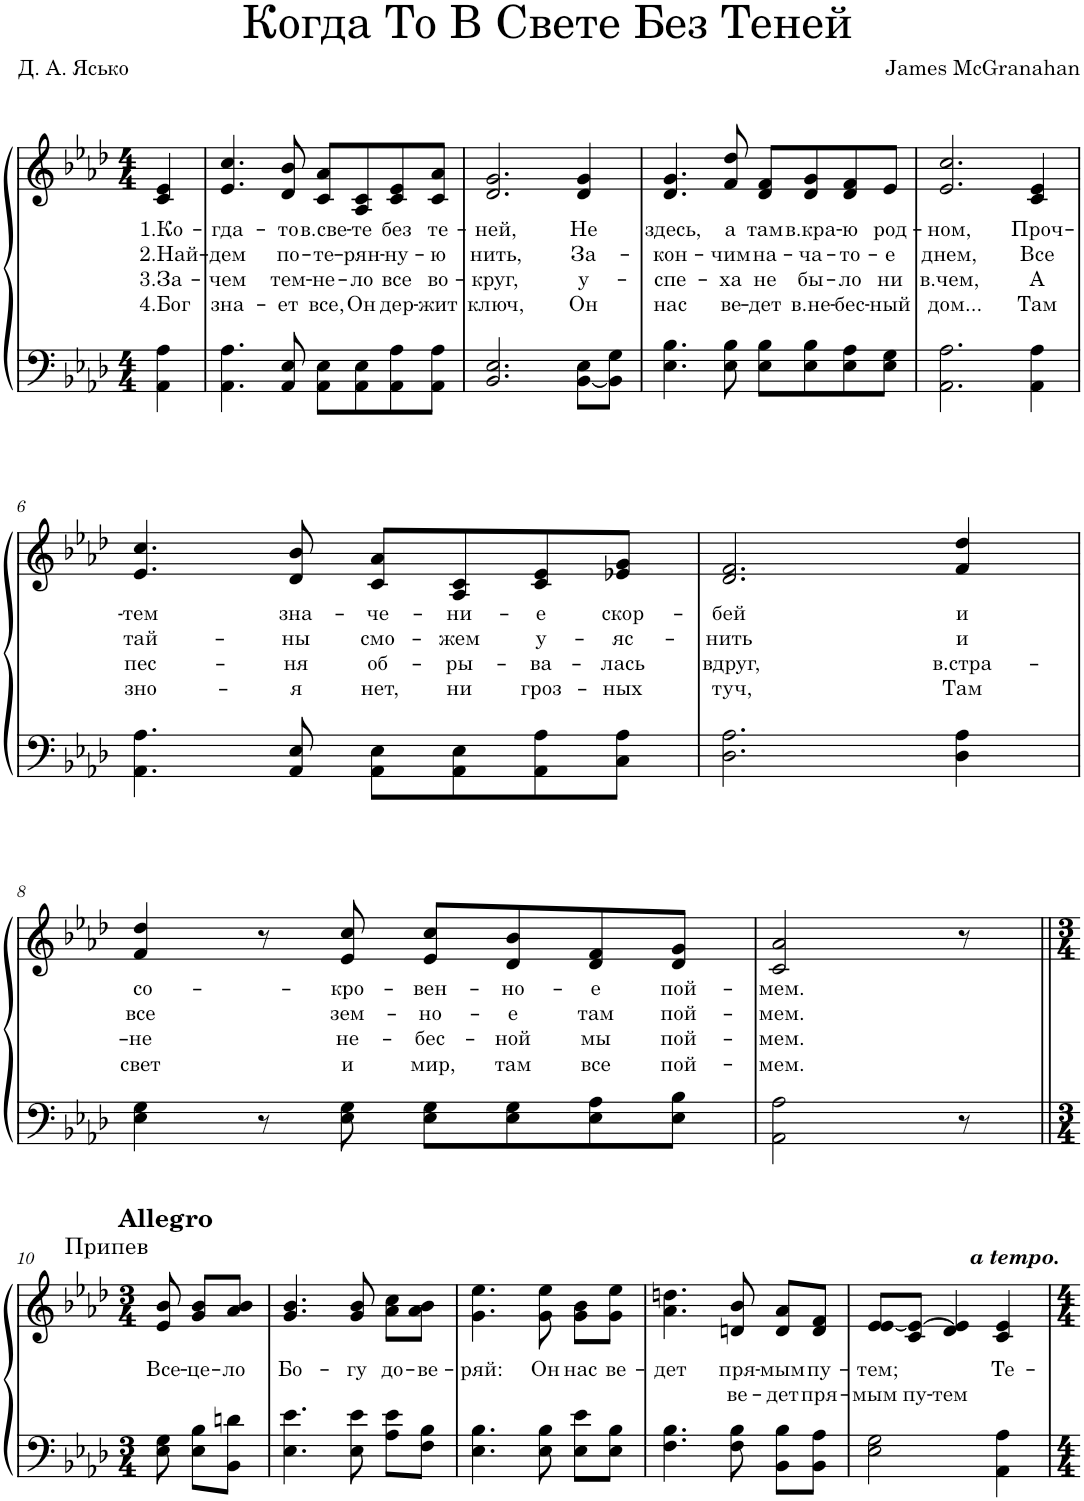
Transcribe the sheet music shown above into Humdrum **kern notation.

**kern	**kern	**text	**text	**text	**text
*part1	*part1	*part1	*part1	*part1	*part1
*staff2	*staff1	*staff1	*staff1	*staff1	*staff1
*I"Piano	*	*	*	*	*
*I'Pno.	*	*	*	*	*
*clefF4	*clefG2	*	*	*	*
*k[b-e-a-d-]	*k[b-e-a-d-]	*	*	*	*
*M4/4	*M4/4	*	*	*	*
=1	=1	=1	=1	=1	=1
!	!	!LO:LY:b	!LO:LY:b	!LO:LY:b	!LO:LY:b
4AA-\ 4A-\	4c/ 4e-/	1.Ко-	2.Най-	3.За-	4.Бог
=2	=2	=2	=2	=2	=2
!	!	!LO:LY:b	!LO:LY:b	!LO:LY:b	!LO:LY:b
4.AA-\ 4.A-\	4.e-/ 4.cc/	-гда-	-дем	-чем	зна-
!	!	!LO:LY:b	!LO:LY:b	!LO:LY:b	!LO:LY:b
8AA-/ 8E-/	8d-/ 8b-/	-то	по-	тем-	-ет
!	!	!LO:LY:b	!LO:LY:b	!LO:LY:b	!LO:LY:b
8AA-\ 8E-\L	8c/ 8a-/L	в.све-	-те-	-не-	все,
!	!	!LO:LY:b	!LO:LY:b	!LO:LY:b	!LO:LY:b
8AA-\ 8E-\	8A-/ 8c/	-те	-рян-	-ло	Он
!	!	!LO:LY:b	!LO:LY:b	!LO:LY:b	!LO:LY:b
8AA-\ 8A-\	8c/ 8e-/	без	-ну-	все	дер-
!	!	!LO:LY:b	!LO:LY:b	!LO:LY:b	!LO:LY:b
8AA-\ 8A-\J	8c/ 8a-/J	те-	-ю	во-	-жит
=3	=3	=3	=3	=3	=3
!	!	!LO:LY:b	!LO:LY:b	!LO:LY:b	!LO:LY:b
2.BB-/ 2.E-/	2.d-/ 2.g/	-ней,	нить,	-круг,	ключ,
!	!	!LO:LY:b	!LO:LY:b	!LO:LY:b	!LO:LY:b
[8BB-\ 8E-\L	4d-/ 4g/	Не	За-	у-	Он
8BB-\] 8G\J	.	.	.	.	.
=4	=4	=4	=4	=4	=4
!	!	!LO:LY:b	!LO:LY:b	!LO:LY:b	!LO:LY:b
4.E-\ 4.B-\	4.d-/ 4.g/	здесь,	-кон-	-спе-	нас
!	!	!LO:LY:b	!LO:LY:b	!LO:LY:b	!LO:LY:b
8E-\ 8B-\	8f/ 8dd-/	а	-чим	-ха	ве-
!	!	!LO:LY:b	!LO:LY:b	!LO:LY:b	!LO:LY:b
8E-\ 8B-\L	8d-/ 8f/L	там	на-	не	-дет
!	!	!LO:LY:b	!LO:LY:b	!LO:LY:b	!LO:LY:b
8E-\ 8B-\	8d-/ 8g/	в.кра-	-ча-	бы-	в.не-
!	!	!LO:LY:b	!LO:LY:b	!LO:LY:b	!LO:LY:b
8E-\ 8A-\	8d-/ 8f/	-ю	-то-	-ло	-бес-
!	!	!LO:LY:b	!LO:LY:b	!LO:LY:b	!LO:LY:b
8E-\ 8G\J	8e-/J	род-	-е	ни	-ный
=5	=5	=5	=5	=5	=5
!	!	!LO:LY:b	!LO:LY:b	!LO:LY:b	!LO:LY:b
2.AA-\ 2.A-\	2.e-/ 2.cc/	-ном,	днем,	в.чем,	дом...
!	!	!LO:LY:b	!LO:LY:b	!LO:LY:b	!LO:LY:b
4AA-\ 4A-\	4c/ 4e-/	Проч-	Все	A	Там
!!LO:LB:g=z
=6	=6	=6	=6	=6	=6
!	!	!LO:LY:b	!LO:LY:b	!LO:LY:b	!LO:LY:b
4.AA-\ 4.A-\	4.e-/ 4.cc/	-тем	тай-	пес-	зно-
!	!	!LO:LY:b	!LO:LY:b	!LO:LY:b	!LO:LY:b
8AA-/ 8E-/	8d-/ 8b-/	зна-	-ны	-ня	-я
!	!	!LO:LY:b	!LO:LY:b	!LO:LY:b	!LO:LY:b
8AA-\ 8E-\L	8c/ 8a-/L	-че-	смо-	об-	нет,
!	!	!LO:LY:b	!LO:LY:b	!LO:LY:b	!LO:LY:b
8AA-\ 8E-\	8A-/ 8c/	-ни-	-жем	-ры-	ни
!	!	!LO:LY:b	!LO:LY:b	!LO:LY:b	!LO:LY:b
8AA-\ 8A-\	8c/ 8e-/	-е	у-	-ва-	гроз-
!	!	!LO:LY:b	!LO:LY:b	!LO:LY:b	!LO:LY:b
8C\ 8A-\J	8e-X/ 8g/J	скор-	-яс-	-лась	-ных
=7	=7	=7	=7	=7	=7
!	!	!LO:LY:b	!LO:LY:b	!LO:LY:b	!LO:LY:b
2.D-\ 2.A-\	2.d-/ 2.f/	-бей	-нить	вдруг,	туч,
!	!	!LO:LY:b	!LO:LY:b	!LO:LY:b	!LO:LY:b
4D-\ 4A-\	4f/ 4dd-/	и	и	в.стра-	Там
!!LO:LB:g=z
=8	=8	=8	=8	=8	=8
!	!	!LO:LY:b	!LO:LY:b	!LO:LY:b	!LO:LY:b
4E-\ 4G\	4f/ 4dd-/	со-	все	-не	свет
8r	8r	.	.	.	.
!	!	!LO:LY:b	!LO:LY:b	!LO:LY:b	!LO:LY:b
8E-\ 8G\	8e-/ 8cc/	-кро-	зем-	не-	и
!	!	!LO:LY:b	!LO:LY:b	!LO:LY:b	!LO:LY:b
8E-\ 8G\L	8e-/ 8cc/L	-вен-	-но-	-бес-	мир,
!	!	!LO:LY:b	!LO:LY:b	!LO:LY:b	!LO:LY:b
8E-\ 8G\	8d-/ 8b-/	-но-	-е	-ной	там
!	!	!LO:LY:b	!LO:LY:b	!LO:LY:b	!LO:LY:b
8E-\ 8A-\	8d-/ 8f/	-е	там	мы	все
!	!	!LO:LY:b	!LO:LY:b	!LO:LY:b	!LO:LY:b
8E-\ 8B-\J	8d-/ 8g/J	пой-	пой-	пой-	пой-
=9	=9	=9	=9	=9	=9
!	!	!LO:LY:b	!LO:LY:b	!LO:LY:b	!LO:LY:b
2AA-\ 2A-\	2c/ 2a-/	-мем.	-мем.	-мем.	-мем.
8r	8r	.	.	.	.
!!LO:LB:g=z
=10||	=10||	=10||	=10||	=10||	=10||
*M3/4	*M3/4	*	*	*	*
!	!LO:TX:a:t=Припев	!	!	!	!
!	!LO:TX:a:B:t=Allegro	!	!	!	!
!	!	!LO:LY:b	!	!	!
8E-\ 8G\	8e-/ 8b-/	Все-	.	.	.
!	!	!LO:LY:b	!	!	!
8E-\ 8B-\L	8g/ 8b-/L	-це-	.	.	.
!	!	!LO:LY:b	!	!	!
8BB-\ 8dn\J	8a-/ 8b-/J	-ло	.	.	.
=11	=11	=11	=11	=11	=11
!	!	!LO:LY:b	!	!	!
4.E-\ 4.e-\	4.g/ 4.b-/	Бо-	.	.	.
!	!	!LO:LY:b	!	!	!
8E-\ 8e-\	8g/ 8b-/	-гу	.	.	.
!	!	!LO:LY:b	!	!	!
8A-\ 8e-\L	8a-\ 8cc\L	до-	.	.	.
!	!	!LO:LY:b	!	!	!
8F\ 8B-\J	8a-\ 8b-\J	-ве-	.	.	.
=12	=12	=12	=12	=12	=12
!	!	!LO:LY:b	!	!	!
4.E-\ 4.B-\	4.g\ 4.ee-\	-ряй:	.	.	.
!	!	!LO:LY:b	!	!	!
8E-\ 8B-\	8g\ 8ee-\	Он	.	.	.
!	!	!LO:LY:b	!	!	!
8E-\ 8e-\L	8g\ 8b-\L	нас	.	.	.
!	!	!LO:LY:b	!	!	!
8E-\ 8B-\J	8g\ 8ee-\J	ве-	.	.	.
=13	=13	=13	=13	=13	=13
!	!	!LO:LY:b	!	!	!
4.F\ 4.B-\	4.a-\ 4.ddn\	-дет	.	.	.
!	!	!LO:LY:b	!LO:LY:b	!	!
8F\ 8B-\	8dn/ 8b-/	пря-	ве-	.	.
!	!	!LO:LY:b	!LO:LY:b	!	!
8BB-\ 8B-\L	8d/ 8a-/L	-мым	-дет	.	.
!	!	!LO:LY:b	!LO:LY:b	!	!
8BB-\ 8A-\J	8d/ 8f/J	пу-	пря-	.	.
=14	=14	=14	=14	=14	=14
!	!	!LO:LY:b	!LO:LY:b	!	!
2E-\ 2G\	8e-/ [8e-/L	-тем;	-мым	.	.
!	!	!	!LO:LY:b	!	!
.	8c/ 8e-/_J	.	пу-	.	.
!	!	!	!LO:LY:b	!	!
.	4d-/ 4e-/]	.	-тем	.	.
!	!LO:TX:a:Bi:t=a tempo.	!	!	!	!
!	!	!LO:LY:b	!	!	!
4AA-\ 4A-\	4c/ 4e-/	Те-	.	.	.
=	=	=	=	=	=
*-	*-	*-	*-	*-	*-
